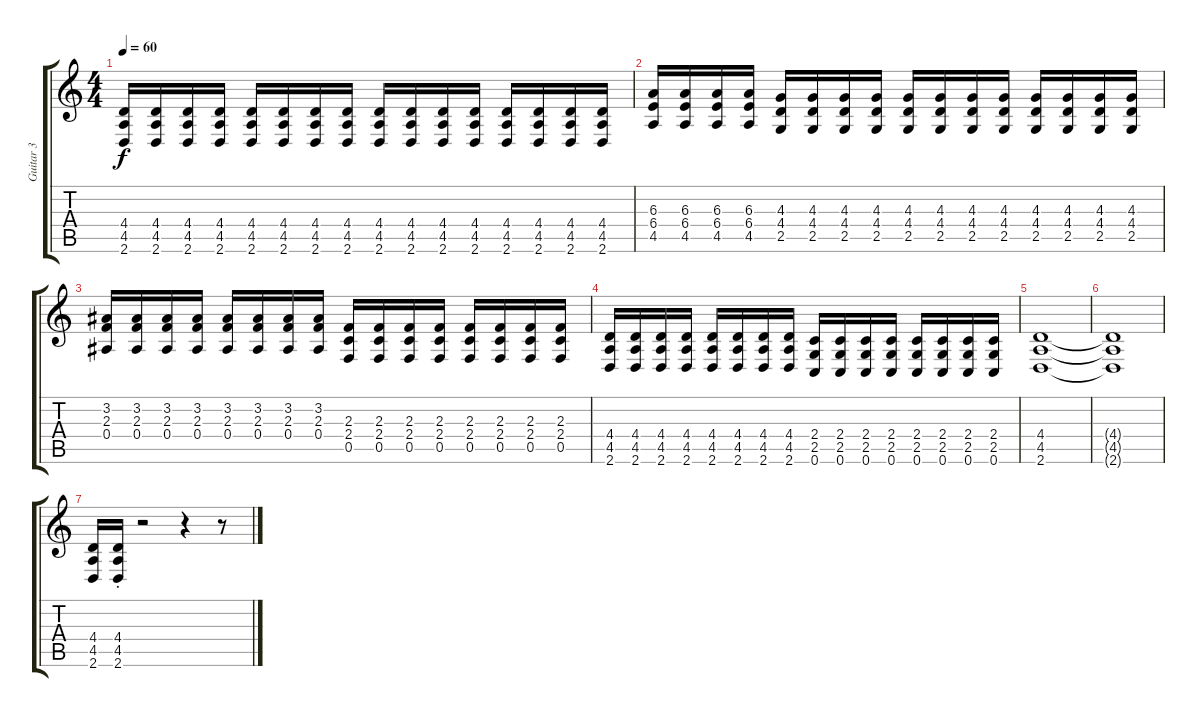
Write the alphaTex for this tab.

\track ("Guitar 3" "Guitar 3") {instrument distortionguitar}
\staff {score tabs}
\tuning (C4 G3 Eb3 Bb2 F2 C2) {hide}
\ts (4 4)
\tempo 60
\clef g2
\ks c
(4.4 4.5 2.6).16{dy f} (4.4 4.5 2.6).16 (4.4 4.5 2.6).16 (4.4 4.5 2.6).16 (4.4 4.5 2.6).16 (4.4 4.5 2.6).16 (4.4 4.5 2.6).16 (4.4 4.5 2.6).16 (4.4 4.5 2.6).16 (4.4 4.5 2.6).16 (4.4 4.5 2.6).16 (4.4 4.5 2.6).16 (4.4 4.5 2.6).16 (4.4 4.5 2.6).16 (4.4 4.5 2.6).16 (4.4 4.5 2.6).16 |
(6.3 6.4 4.5).16 (6.3 6.4 4.5).16 (6.3 6.4 4.5).16 (6.3 6.4 4.5).16 (4.3 4.4 2.5).16 (4.3 4.4 2.5).16 (4.3 4.4 2.5).16 (4.3 4.4 2.5).16 (4.3 4.4 2.5).16 (4.3 4.4 2.5).16 (4.3 4.4 2.5).16 (4.3 4.4 2.5).16 (4.3 4.4 2.5).16 (4.3 4.4 2.5).16 (4.3 4.4 2.5).16 (4.3 4.4 2.5).16 |
(3.2 2.3 0.4).16 (3.2 2.3 0.4).16 (3.2 2.3 0.4).16 (3.2 2.3 0.4).16 (3.2 2.3 0.4).16 (3.2 2.3 0.4).16 (3.2 2.3 0.4).16 (3.2 2.3 0.4).16 (2.3 2.4 0.5).16 (2.3 2.4 0.5).16 (2.3 2.4 0.5).16 (2.3 2.4 0.5).16 (2.3 2.4 0.5).16 (2.3 2.4 0.5).16 (2.3 2.4 0.5).16 (2.3 2.4 0.5).16 |
(4.4 4.5 2.6).16 (4.4 4.5 2.6).16 (4.4 4.5 2.6).16 (4.4 4.5 2.6).16 (4.4 4.5 2.6).16 (4.4 4.5 2.6).16 (4.4 4.5 2.6).16 (4.4 4.5 2.6).16 (2.4 2.5 0.6).16 (2.4 2.5 0.6).16 (2.4 2.5 0.6).16 (2.4 2.5 0.6).16 (2.4 2.5 0.6).16 (2.4 2.5 0.6).16 (2.4 2.5 0.6).16 (2.4 2.5 0.6).16 |
(4.4 4.5 2.6).1 |
(4.4{t} 4.5{t} 2.6{t}).1 |
(4.4 4.5 2.6).16 (4.4{st} 4.5{st} 2.6{st}).16 r.2 r.4 r.8
